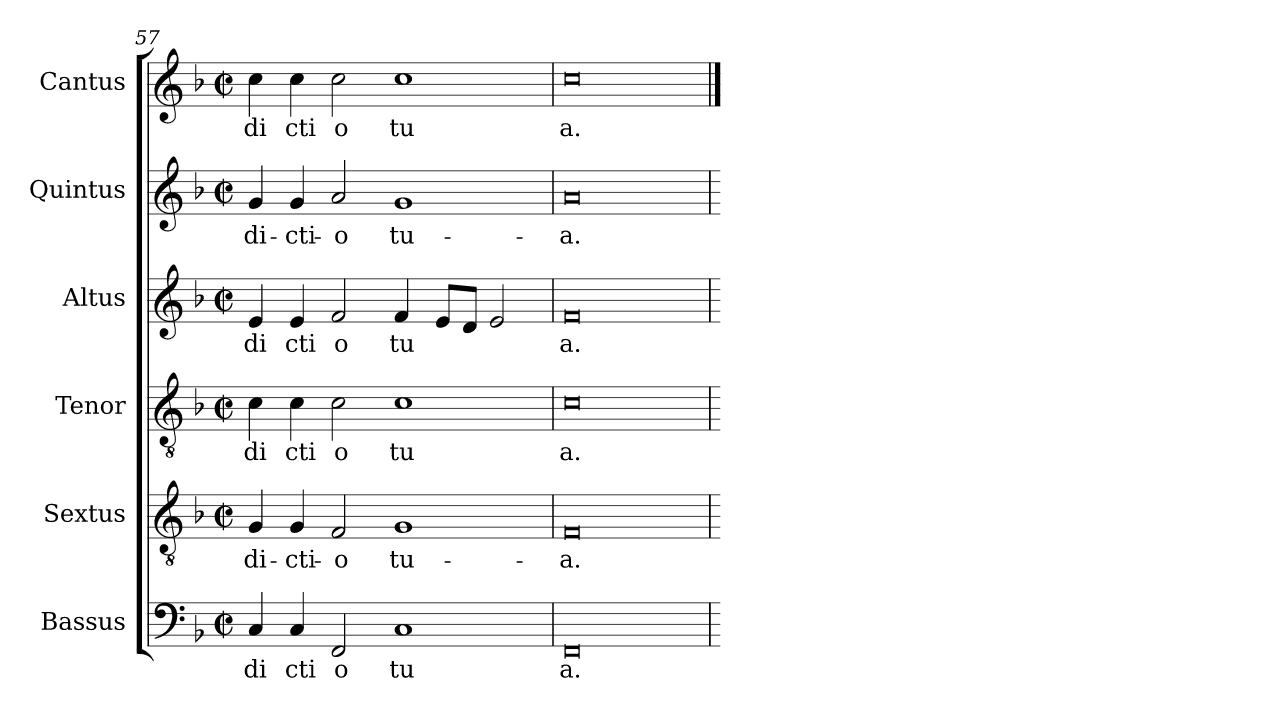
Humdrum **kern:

**kern	**text	**kern	**text	**kern	**text	**kern	**text	**kern	**text	**kern	**text
*part6	*part6	*part5	*part5	*part4	*part4	*part3	*part3	*part2	*part2	*part1	*part1
*staff6	*staff6	*staff5	*staff5	*staff4	*staff4	*staff3	*staff3	*staff2	*staff2	*staff1	*staff1
*I"Bassus	*	*I"Sextus	*	*I"Tenor	*	*I"Altus	*	*I"Quintus	*	*I"Cantus	*
*clefF4	*	*clefGv2	*	*clefGv2	*	*clefG2	*	*clefG2	*	*clefG2	*
*k[b-]	*	*k[b-]	*	*k[b-]	*	*k[b-]	*	*k[b-]	*	*k[b-]	*
*F:	*	*F:	*	*F:	*	*F:	*	*F:	*	*F:	*
*M2/2	*	*M2/2	*	*M2/2	*	*M2/2	*	*M2/2	*	*M2/2	*
*met(c|)	*	*met(c|)	*	*met(c|)	*	*met(c|)	*	*met(c|)	*	*met(c|)	*
=57	=57	=57	=57	=57	=57	=57	=57	=57	=57	=57	=57
!	!LO:LY:b:cj	!	!LO:LY:b:cj	!	!LO:LY:b:cj	!	!LO:LY:b:cj	!	!LO:LY:b:cj	!	!LO:LY:b:cj
4C/	di	4G/	-di-	4c\	di	4e/	di	4g/	-di-	4cc\	di
!	!LO:LY:b:cj	!	!LO:LY:b:cj	!	!LO:LY:b:cj	!	!LO:LY:b:cj	!	!LO:LY:b:cj	!	!LO:LY:b:cj
4C/	cti	4G/	-cti-	4c\	cti	4e/	cti	4g/	-cti-	4cc\	cti
!	!LO:LY:b:cj	!	!LO:LY:b:cj	!	!LO:LY:b:cj	!	!LO:LY:b:cj	!	!LO:LY:b:cj	!	!LO:LY:b:cj
2FF/	o	2F/	-o	2c\	o	2f/	o	2a/	-o	2cc\	o
!	!LO:LY:b:cj	!	!LO:LY:b:cj	!	!LO:LY:b:cj	!	!LO:LY:b:cj	!	!LO:LY:b:cj	!	!LO:LY:b:cj
1C	tu	1G	tu-	1c	tu	4f/	tu	1g	tu-	1cc	tu
.	.	.	.	.	.	8e/L	.	.	.	.	.
.	.	.	.	.	.	8d/J	.	.	.	.	.
.	.	.	.	.	.	2e/	.	.	.	.	.
=58	=58	=58	=58	=58	=58	=58	=58	=58	=58	=58	=58
!	!LO:LY:b:cj	!	!LO:LY:b:cj	!	!LO:LY:b:cj	!	!LO:LY:b:cj	!	!LO:LY:b:cj	!	!LO:LY:b:cj
0FF	a.	0F	-a.	0c	a.	0f	a.	0a	-a.	0cc	a.
=	==	=	==	=	==	=	==	=	==	==	==
*-	*-	*-	*-	*-	*-	*-	*-	*-	*-	*-	*-
